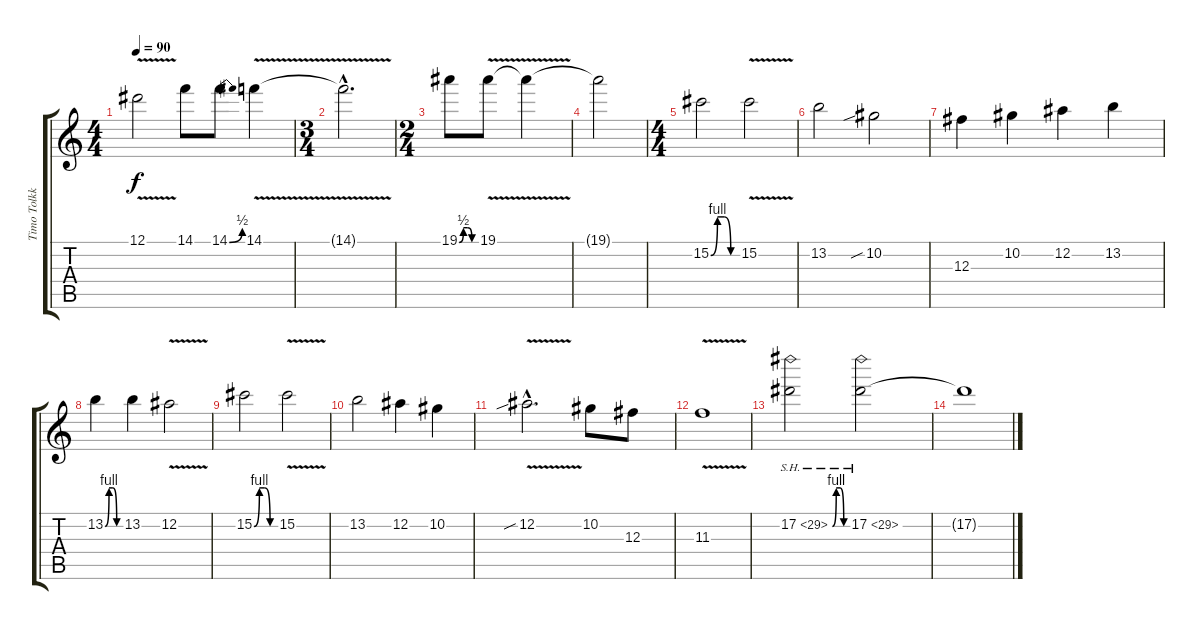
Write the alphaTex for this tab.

\track ("Timo Tolkki Solo Gtr." "Timo Tolkk") {instrument overdrivenguitar}
\staff {score tabs}
\tuning (Eb4 Bb3 Gb3 Db3 Ab2 Eb2) {hide}
\ts (4 4)
\tempo 90
\clef g2
\ks c
12.1{v}.2{dy f} 14.1.8 14.1{be (bend 0 0 60 2)}.8 14.1{v}.4 |
\ts (3 4)
14.1{hac t}.2{d} |
\ts (2 4)
19.1{be (custom 0 0 15 2 30 2 45 0 60 0)}.8 19.1{v}.8 19.1{t}.4 |
19.1{t}.2 |
\ts (4 4)
15.2{be (custom 0 0 15 4 30 4 45 0 60 0)}.2 15.2{v}.2 |
13.2.2 10.2{sib}.2 |
12.3.4 10.2.4 12.2.4 13.2.4 |
13.2{be (custom 0 0 15 4 30 4 45 0 60 0)}.4 13.2.4 12.2{v}.2 |
15.2{be (custom 0 0 15 4 30 4 45 0 60 0)}.2 15.2{v}.2 |
13.2.2 12.2.4 10.2.4 |
12.2{v sib hac}.2{d} 10.2.8 12.3.8 |
11.3{v}.1 |
17.2{be (custom 0 0 15 4 30 4 45 0 60 0) sh 12}.2 17.2{sh 12}.2 |
17.2{t}.1
